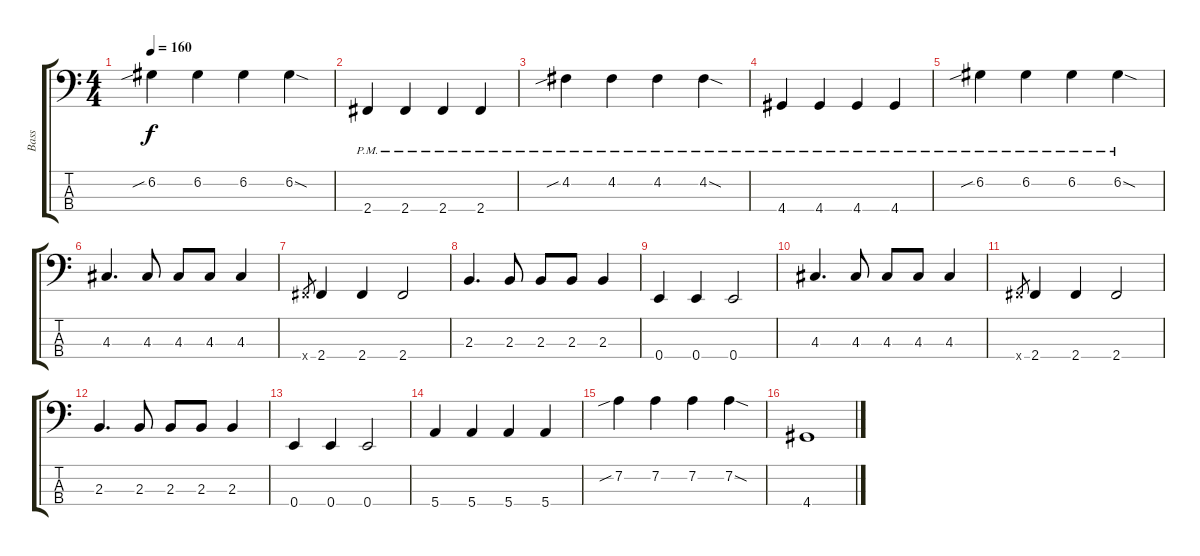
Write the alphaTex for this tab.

\track ("Bass" "Bass") {instrument electricbassfinger}
\staff {score tabs}
\tuning (G2 D2 A1 E1) {hide}
\ts (4 4)
\tempo 160
\clef f4
\ks c
6.2{sib}.4{dy f} 6.2.4 6.2.4 6.2{sod}.4 |
2.4{pm}.4 2.4{pm}.4 2.4{pm}.4 2.4{pm}.4 |
4.2{sib pm}.4 4.2{pm}.4 4.2{pm}.4 4.2{sod pm}.4 |
4.4{pm}.4 4.4{pm}.4 4.4{pm}.4 4.4{pm}.4 |
6.2{sib pm}.4 6.2{pm}.4 6.2{pm}.4 6.2{sod pm}.4 |
4.3.4{d} 4.3.8 4.3.8 4.3.8 4.3.4 |
2.4{x}.8{gr} 2.4.4 2.4.4 2.4.2 |
2.3.4{d} 2.3.8 2.3.8 2.3.8 2.3.4 |
0.4.4 0.4.4 0.4.2 |
4.3.4{d} 4.3.8 4.3.8 4.3.8 4.3.4 |
2.4{x}.8{gr} 2.4.4 2.4.4 2.4.2 |
2.3.4{d} 2.3.8 2.3.8 2.3.8 2.3.4 |
0.4.4 0.4.4 0.4.2 |
5.4.4 5.4.4 5.4.4 5.4.4 |
7.2{sib}.4 7.2.4 7.2.4 7.2{sod}.4 |
4.4.1
